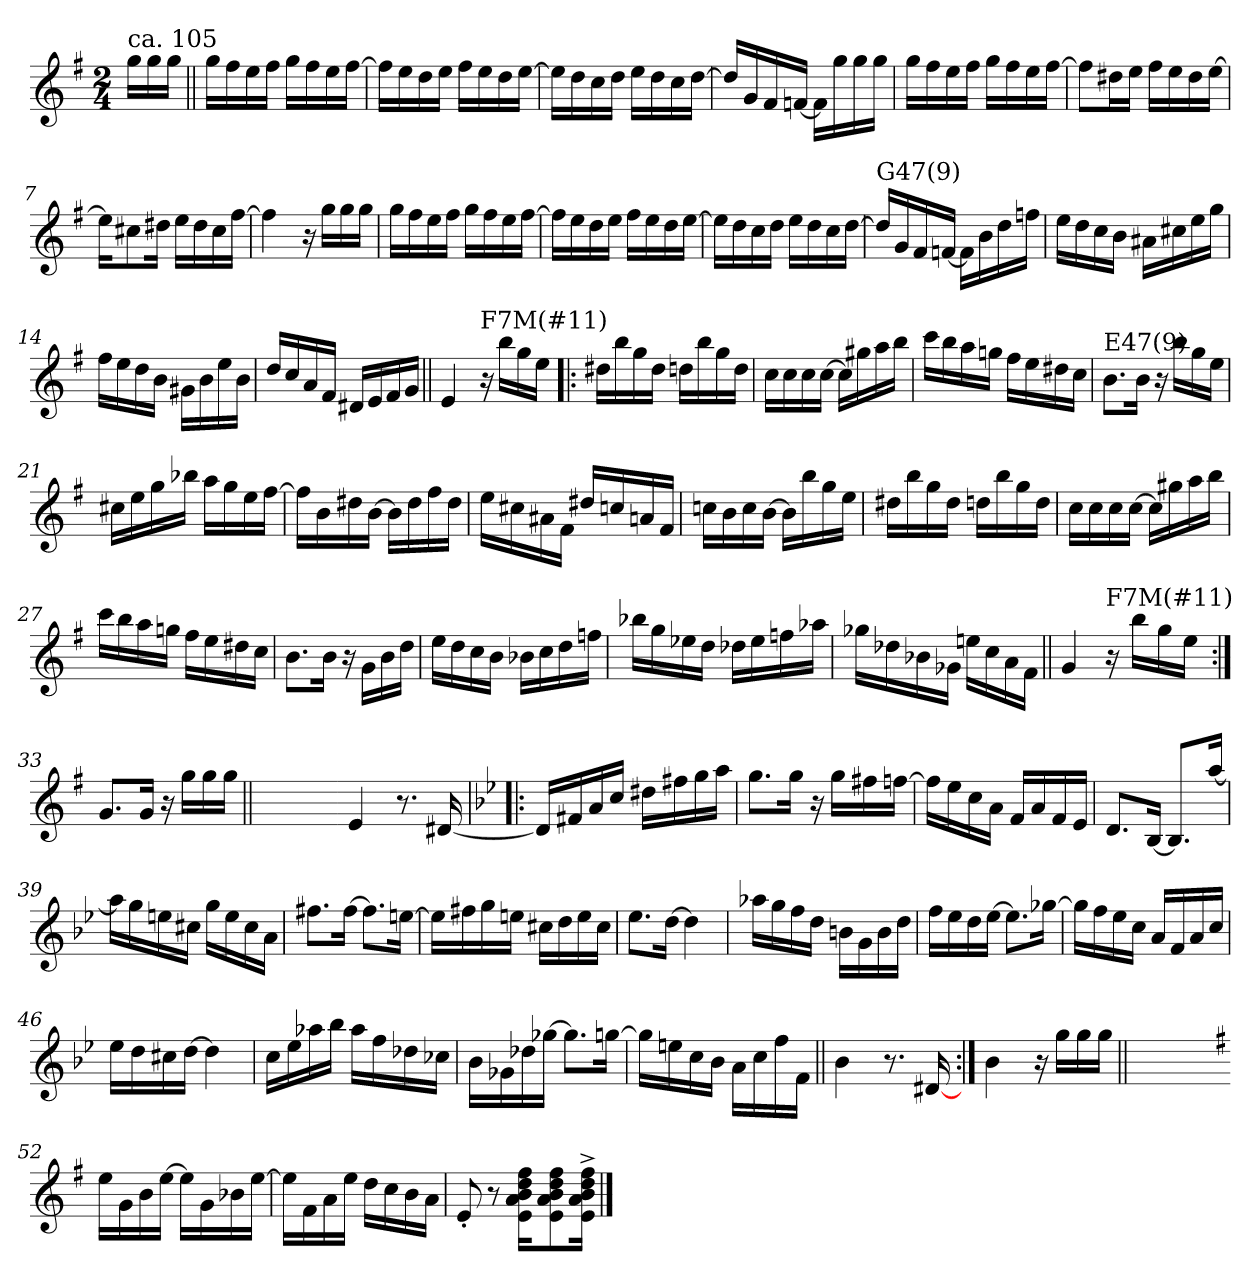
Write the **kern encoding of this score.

**kern
*part1
*staff1
*clefG2
*k[f#]
*G:
*M2/4
=
!LO:TX:a:t=ca. 105
16gg\LL
16gg\
16gg\JJ
=1||
16gg\LL
16ff#\
16ee\
16ff#\JJ
16gg\LL
16ff#\
16ee\
[16ff#\JJ
=2
16ff#\LL]
16ee\
16dd\
16ee\JJ
16ff#\LL
16ee\
16dd\
[16ee\JJ
=3
16ee\LL]
16dd\
16cc\
16dd\JJ
16ee\LL
16dd\
16cc\
[16dd\JJ
!!LO:LB:g=z
=4
16dd/LL]
16g/
16f#/
[16fn/JJ
16f\LL]
16gg\
16gg\
16gg\JJ
=5
16gg\LL
16ff#\
16ee\
16ff#\JJ
16gg\LL
16ff#\
16ee\
[16ff#\JJ
=6
8ff#\L]
16dd#X\L
16ee\JJ
16ff#\LL
16ee\
16dd#\
[16ee\JJ
=7
16ee\KL]
8cc#X\
16dd#X\Jk
16ee\LL
16dd#\
16cc#\
[16ff#\JJ
!!LO:LB:g=z
=8
4ff#\]
16r
16gg\LL
16gg\
16gg\JJ
=9
16gg\LL
16ff#\
16ee\
16ff#\JJ
16gg\LL
16ff#\
16ee\
[16ff#\JJ
=10
16ff#\LL]
16ee\
16dd\
16ee\JJ
16ff#\LL
16ee\
16dd\
[16ee\JJ
=11
16ee\LL]
16dd\
16cc\
16dd\JJ
16ee\LL
16dd\
16cc\
[16dd\JJ
!!LO:LB:g=z
=12
!LO:TX:a:t=G47(9)
16dd/LL]
16g/
16f#/
[16fn/JJ
16f\LL]
16b\
16dd\
16ffn\JJ
=13
16ee\LL
16dd\
16cc\
16b\JJ
16a#X\LL
16cc#X\
16ee\
16gg\JJ
=14
16ff#\LL
16ee\
16dd\
16b\JJ
16g#X\LL
16b\
16ee\
16b\JJ
=15
16dd/LL
16cc/
16a/
16f#/JJ
16d#X/LL
16e/
16f#/
16g/JJ
!!LO:LB:g=z
=16||
4e/
!LO:TX:a:t=F7M(#11)
16r
16bb\LL
16gg\
16ee\JJ
=17!|:
16dd#X\LL
16bb\
16gg\
16dd#\JJ
16ddn\LL
16bb\
16gg\
16dd\JJ
=18
16cc\LL
16cc\
16cc\
[16cc\JJ
16cc\LL]
16gg#X\
16aa\
16bb\JJ
=19
16ccc\LL
16bb\
16aa\
16ggni\JJ
16ff#\LL
16ee\
16dd#X\
16cc\JJ
!!LO:LB:g=z
=20
!LO:TX:a:t=E47(9)
8.b\L
16b\Jk
16r
16bb\LL
16gg\
16ee\JJ
=21
16cc#X\LL
16ee\
16gg\
16bb-X\JJ
16aa\LL
16gg\
16ee\
[16ff#\JJ
=22
16ff#\LL]
16b\
16dd#X\
[16b\JJ
16b\LL]
16dd#\
16ff#\
16dd#\JJ
=23
16ee\LL
16cc#X\
16a#X\
16f#\JJ
16dd#X/LL
16ccn/
16an/
16f#/JJ
!!LO:LB:g=z
=24
16ccni\LL
16b\
16cc\
[16b\JJ
16b\LL]
16bb\
16gg\
16ee\JJ
=25
16dd#X\LL
16bb\
16gg\
16dd#\JJ
16ddn\LL
16bb\
16gg\
16dd\JJ
=26
16cc\LL
16cc\
16cc\
[16cc\JJ
16cc\LL]
16gg#X\
16aa\
16bb\JJ
=27
16ccc\LL
16bb\
16aa\
16ggni\JJ
16ff#\LL
16ee\
16dd#X\
16cc\JJ
!!LO:LB:g=z
=28
8.b\L
16b\Jk
16r
16g\LL
16b\
16dd\JJ
=29
16ee\LL
16dd\
16cc\
16b\JJ
16b-X\LL
16cc\
16dd\
16ffn\JJ
=30
16bb-X\LL
16gg\
16ee-X\
16dd\JJ
16dd-X\LL
16ee-\
16ffn\
16aa-X\JJ
=31
16gg-X\LL
16dd-X\
16b-X\
16g-X\JJ
16eeni\LL
16cc\
16a\
16f#\JJ
!!LO:LB:g=z
=32||
4g/
!LO:TX:a:t=F7M(#11)
16r
16bb\LL
16gg\
16ee\JJ
=33:|!
8.g/L
16g/Jk
16r
16gg\LL
16gg\
16gg\JJ
=33X1||
*stria0
2ryy
!!LO:PB:g=z
=34-
*stria5
4e/
8.r
[16d#X/
=35!|:
*k[b-e-]
*B-:
16d#/LL]
16f#X/
16a/
16cc/JJ
16dd#X\LL
16ff#X\
16gg\
16aa\JJ
=36
8.gg\L
16gg\Jk
16r
16gg\LL
16ff#X\
[16ffn\JJ
=37
16ff\LL]
16ee-\
16cc\
16a\JJ
16f/LL
16a/
16f/
16e-/JJ
!!LO:LB:g=z
=38
8.d/L
[16B-/Jk
8.B-/L]
[16aa/Jk
=39
16aa\LL]
16gg\
16een\
16cc#X\JJ
16gg\LL
16ee\
16cc#\
16a\JJ
=40
8.ff#X\L
[16ff#\Jk
8.ff#\L]
[16een\Jk
=41
16ee\LL]
16ff#X\
16gg\
16een\JJ
16cc#X\LL
16dd\
16ee\
16cc#\JJ
!!LO:LB:g=z
=42
8.ee-\L
[16dd\Jk
4dd\]
=43
16aa-X\LL
16gg\
16ff\
16dd\JJ
16bn\LL
16g\
16b\
16dd\JJ
=44
16ff\LL
16ee-\
16dd\
[16ee-\JJ
8.ee-\L]
[16gg-X\Jk
=45
16gg-\LL]
16ff\
16ee-\
16cc\JJ
16a/LL
16f/
16a/
16cc/JJ
!!LO:LB:g=z
=46
16ee-\LL
16dd\
16cc#X\
[16dd\JJ
4dd\]
=47
16cc\LL
16ee-\
16aa-X\
16bb-\JJ
16aa-\LL
16ff\
16dd-X\
16cc-X\JJ
=48
16b-\LL
16g-X\
16dd-X\
[16gg-X\JJ
8.gg-\L]
[16ggn\Jk
=49
16gg\LL]
16een\
16cc\
16b-\JJ
16a\LL
16cc\
16ff\
16f\JJ
!!LO:LB:g=z
=50||
4b-\
8.r
[16d#X/
=51:|!
4b-\
16r
16gg\LL
16gg\
16gg\JJ
=51X2||
*stria0
2ryy
!!LO:LB:g=z
=52-
*stria5
*k[f#]
*G:
16ee\LL
16g\
16b\
[16ee\JJ
16ee\LL]
16g\
16b-X\
[16ee\JJ
=53
16ee\LL]
16f#\
16a\
16ee\JJ
16dd\LL
16cc\
16b\
16a\JJ
=54
8e'</
8r
16e\ 16a\ 16b\ 16dd\ 16ff#\KL
8e\ 8a\ 8b\ 8dd\ 8ff#\
16e\^> 16a\^> 16b\^> 16dd\^> 16ff#\^>Jk
==
*-
